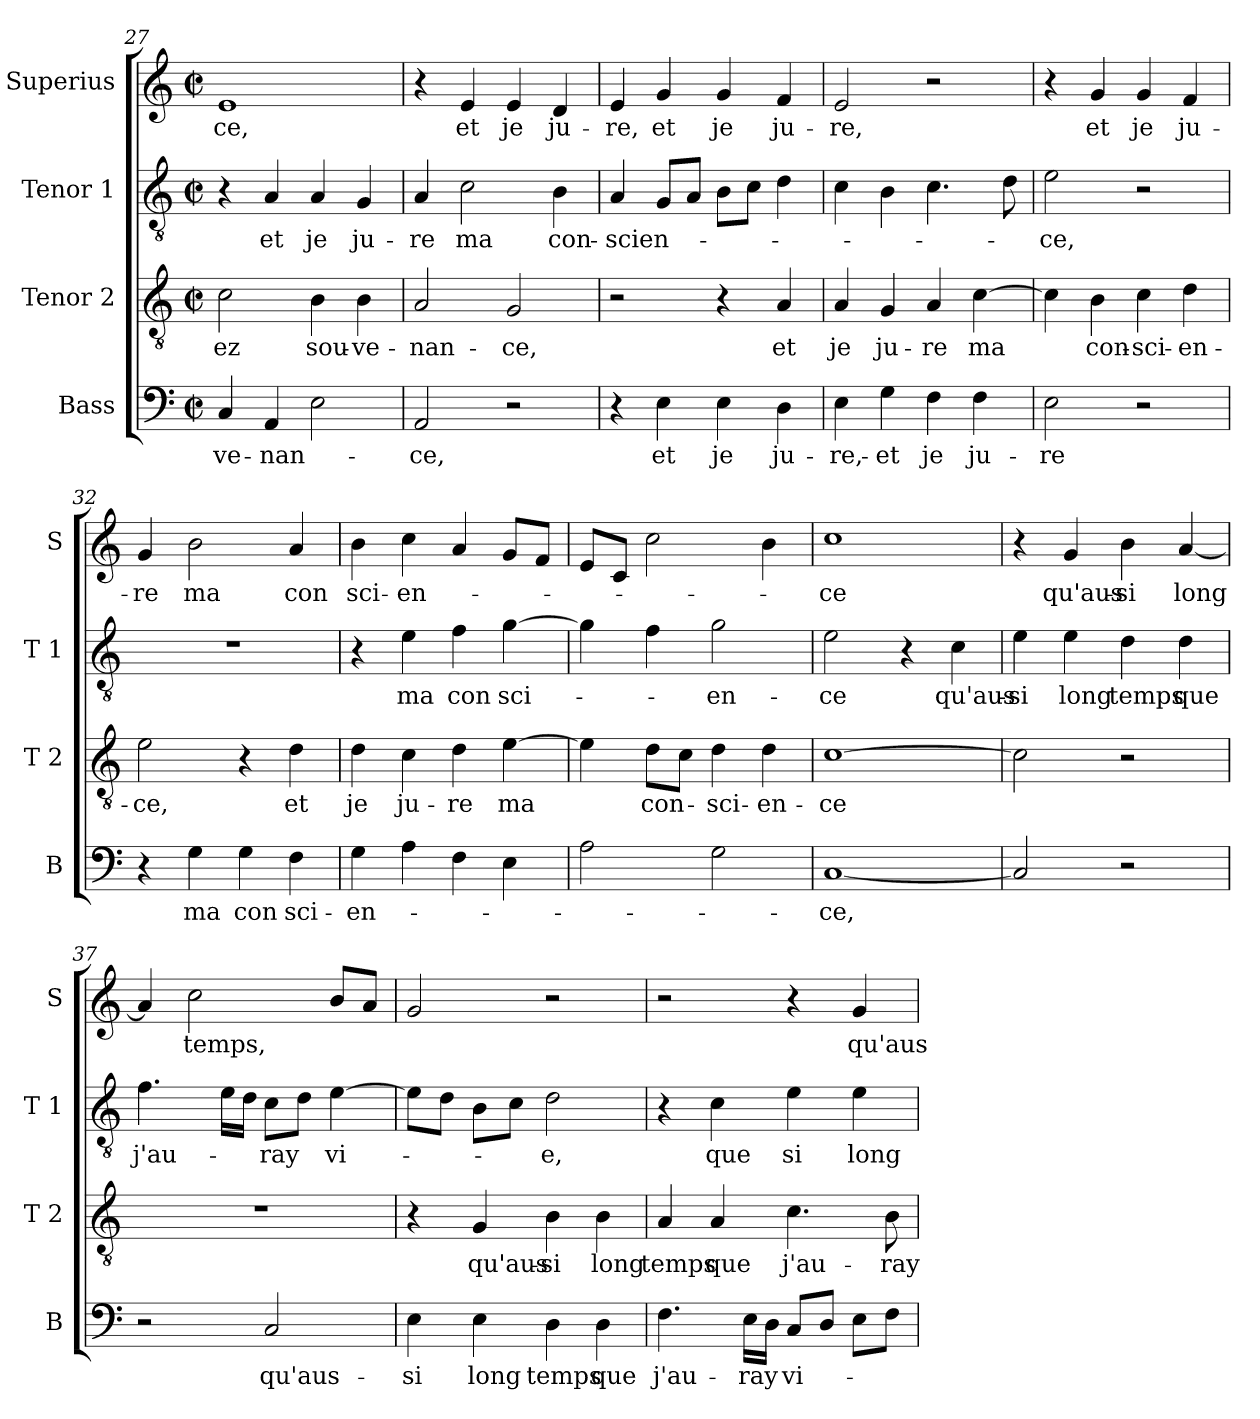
**kern	**text	**kern	**text	**kern	**text	**kern	**text
*part4	*part4	*part3	*part3	*part2	*part2	*part1	*part1
*staff4	*staff4	*staff3	*staff3	*staff2	*staff2	*staff1	*staff1
*I"Bass	*	*I"Tenor 2	*	*I"Tenor 1	*	*I"Superius	*
*I'B	*	*I'T 2	*	*I'T 1	*	*I'S	*
*clefF4	*	*clefGv2	*	*clefGv2	*	*clefG2	*
*k[]	*	*k[]	*	*k[]	*	*k[]	*
*C:	*	*C:	*	*C:	*	*C:	*
*M2/2	*	*M2/2	*	*M2/2	*	*M2/2	*
*met(c|)	*	*met(c|)	*	*met(c|)	*	*met(c|)	*
=27	=27	=27	=27	=27	=27	=27	=27
4C/	-ve-	2c\	-ez	4r	.	1e	-ce,
4AA/	-nan-	.	.	4A/	et	.	.
2E\	.	4B\	sou-	4A/	je	.	.
.	.	4B\	-ve-	4G/	ju-	.	.
=28	=28	=28	=28	=28	=28	=28	=28
2AA/	-ce,	2A/	-nan-	4A/	-re	4r	.
.	.	.	.	2c\	ma	4e/	et
2r	.	2G/	-ce,	.	.	4e/	je
.	.	.	.	4B\	con-	4d/	ju-
=29	=29	=29	=29	=29	=29	=29	=29
4r	.	2r	.	4A/	-scien-	4e/	-re,
4E\	et	.	.	8G/L	.	4g/	et
.	.	.	.	8A/J	.	.	.
4E\	je	4r	.	8B\L	.	4g/	je
.	.	.	.	8c\J	.	.	.
4D\	ju-	4A/	et	4d\	.	4f/	ju-
=30	=30	=30	=30	=30	=30	=30	=30
4E\	-re,-	4A/	je	4c\	.	2e/	-re,
4G\	-et	4G/	ju-	4B\	.	.	.
4F\	je	4A/	-re	4.c\	.	2r	.
4F\	ju-	[4c\	ma	.	.	.	.
.	.	.	.	8d\	.	.	.
!!LO:LB:g=z
=31	=31	=31	=31	=31	=31	=31	=31
2E\	-re	4c\]	.	2e\	-ce,	4r	.
.	.	4B\	con-	.	.	4g/	et
2r	.	4c\	-sci-	2r	.	4g/	je
.	.	4d\	-en-	.	.	4f/	ju-
=32	=32	=32	=32	=32	=32	=32	=32
4r	.	2e\	-ce,	1r	.	4g/	-re
4G\	ma	.	.	.	.	2b\	ma
4G\	con	4r	.	.	.	.	.
4F\	sci-	4d\	et	.	.	4a/	con
=33	=33	=33	=33	=33	=33	=33	=33
4G\	-en-	4d\	je	4r	.	4b\	sci-
4A\	.	4c\	ju-	4e\	ma	4cc\	-en-
4F\	.	4d\	-re	4f\	con	4a/	.
4E\	.	[4e\	ma	[4g\	sci-	8g/L	.
.	.	.	.	.	.	8f/J	.
=34	=34	=34	=34	=34	=34	=34	=34
2A\	.	4e\]	.	4g\]	.	8e/L	.
.	.	.	.	.	.	8c/J	.
.	.	8d\L	con-	4f\	.	2cc\	.
.	.	8c\J	.	.	.	.	.
2G\	.	4d\	-sci-	2g\	-en-	.	.
.	.	4d\	-en-	.	.	4b\	.
=35	=35	=35	=35	=35	=35	=35	=35
[1C	-ce,	[1c	-ce	2e\	-ce	1cc	-ce
.	.	.	.	4r	.	.	.
.	.	.	.	4c\	qu'aus-	.	.
!!LO:PB:g=z
=36	=36	=36	=36	=36	=36	=36	=36
2C/]	.	2c\]	.	4e\	-si	4r	.
.	.	.	.	4e\	long	4g/	qu'aus-
2r	.	2r	.	4d\	temps	4b\	-si
.	.	.	.	4d\	que	[4a/	long
=37	=37	=37	=37	=37	=37	=37	=37
2r	.	1r	.	4.f\	j'au-	4a/]	.
.	.	.	.	.	.	2cc\	temps,
.	.	.	.	16e\LL	.	.	.
.	.	.	.	16d\JJ	.	.	.
2C/	qu'aus-	.	.	8c\L	-ray	.	.
.	.	.	.	8d\J	.	.	.
.	.	.	.	[4e\	vi-	8b/L	.
.	.	.	.	.	.	8a/J	.
=38	=38	=38	=38	=38	=38	=38	=38
4E\	-si	4r	.	8e\L]	.	2g/	.
.	.	.	.	8d\J	.	.	.
4E\	long	4G/	qu'aus-	8B\L	.	.	.
.	.	.	.	8c\J	.	.	.
4D\	temps	4B\	-si	2d\	-e,	2r	.
4D\	que	4B\	long	.	.	.	.
=39	=39	=39	=39	=39	=39	=39	=39
4.F\	j'au-	4A/	temps	4r	.	2r	.
.	.	4A/	que	4c\	que	.	.
16E\LL	-ray	.	.	.	.	.	.
16D\JJ	.	.	.	.	.	.	.
8C/L	vi-	4.c\	j'au-	4e\	si	4r	.
8D/J	.	.	.	.	.	.	.
8E\L	.	.	.	4e\	long	4g/	qu'aus-
8F\J	.	8B\	-ray	.	.	.	.
=	=	=	=	=	=	=	=
*-	*-	*-	*-	*-	*-	*-	*-
